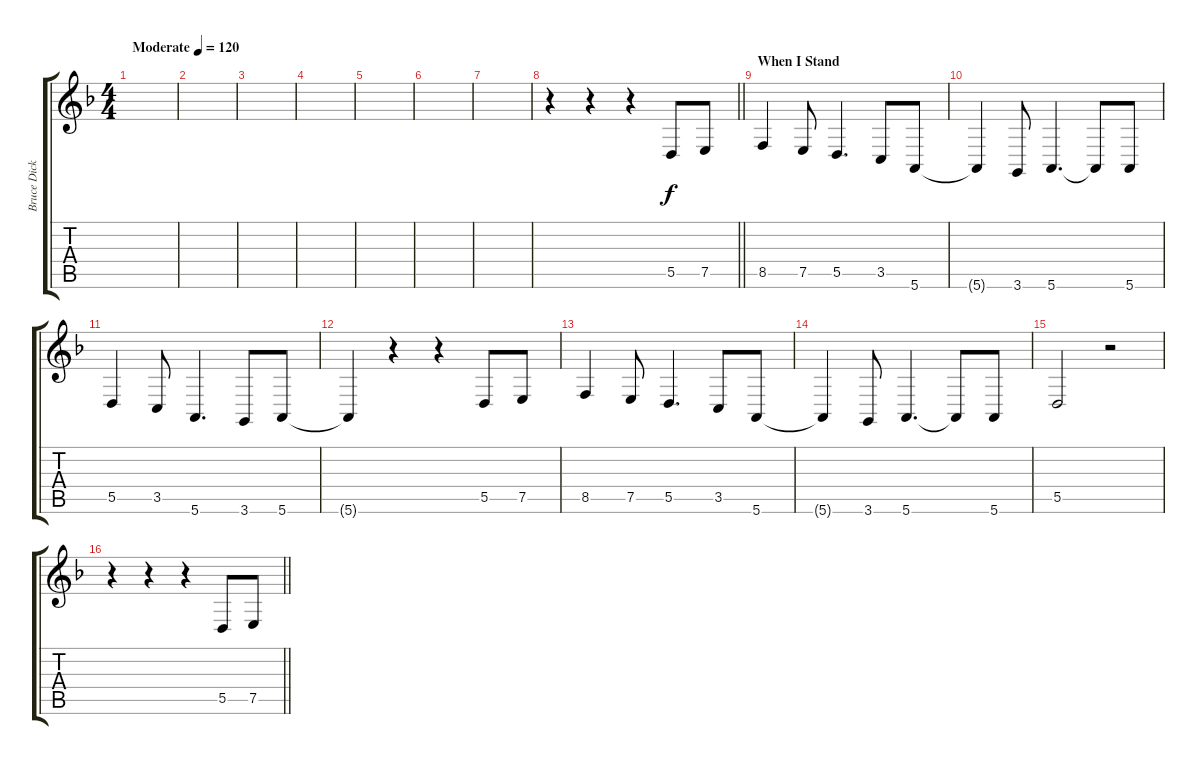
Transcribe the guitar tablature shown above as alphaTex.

\track ("Bruce Dickinson" "Bruce Dick") {instrument cello}
\staff {score tabs}
\tuning (E4 B3 G3 D3 A2 E2) {hide}
\ts (4 4)
\tempo (120 "Moderate")
\clef g2
\ks f
|
|
|
|
|
|
|
\barLineRight lightlight
r.4 r.4 r.4 5.5.8 7.5.8 |
\section ("" "When I Stand")
8.5.4 7.5.8 5.5.4{d} 3.5.8 5.6.8 |
5.6{t}.4 3.6.8 5.6.4{d} 5.6{t}.8 5.6.8 |
5.5.4 3.5.8 5.6.4{d} 3.6.8 5.6.8 |
5.6{t}.4 r.4 r.4 5.5.8 7.5.8 |
8.5.4 7.5.8 5.5.4{d} 3.5.8 5.6.8 |
5.6{t}.4 3.6.8 5.6.4{d} 5.6{t}.8 5.6.8 |
5.5.2 r.2 |
\barLineRight lightlight
r.4 r.4 r.4 5.5.8 7.5.8
